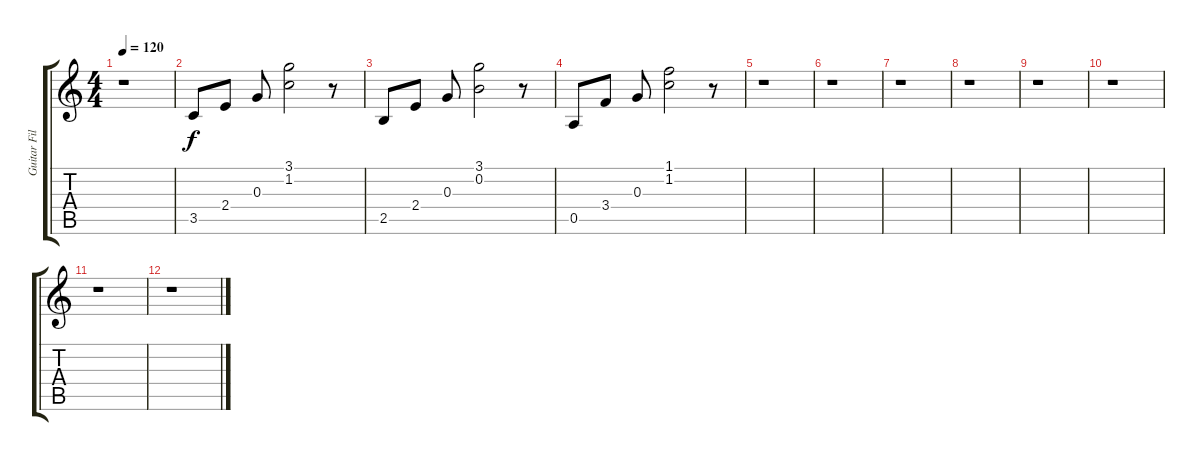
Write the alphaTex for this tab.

\track ("Guitar Fill" "Guitar Fil") {instrument distortionguitar}
\staff {score tabs}
\tuning (E4 B3 G3 D3 A2 E2) {hide}
\ts (4 4)
\tempo 120
\clef g2
\ks c
r.1{dy f} |
3.5.8 2.4.8 0.3.8 (3.1 1.2).2 r.8 |
2.5.8 2.4.8 0.3.8 (3.1 0.2).2 r.8 |
0.5.8 3.4.8 0.3.8 (1.1 1.2).2 r.8 |
r.1 |
r.1 |
r.1 |
r.1 |
r.1 |
r.1 |
r.1 |
r.1
